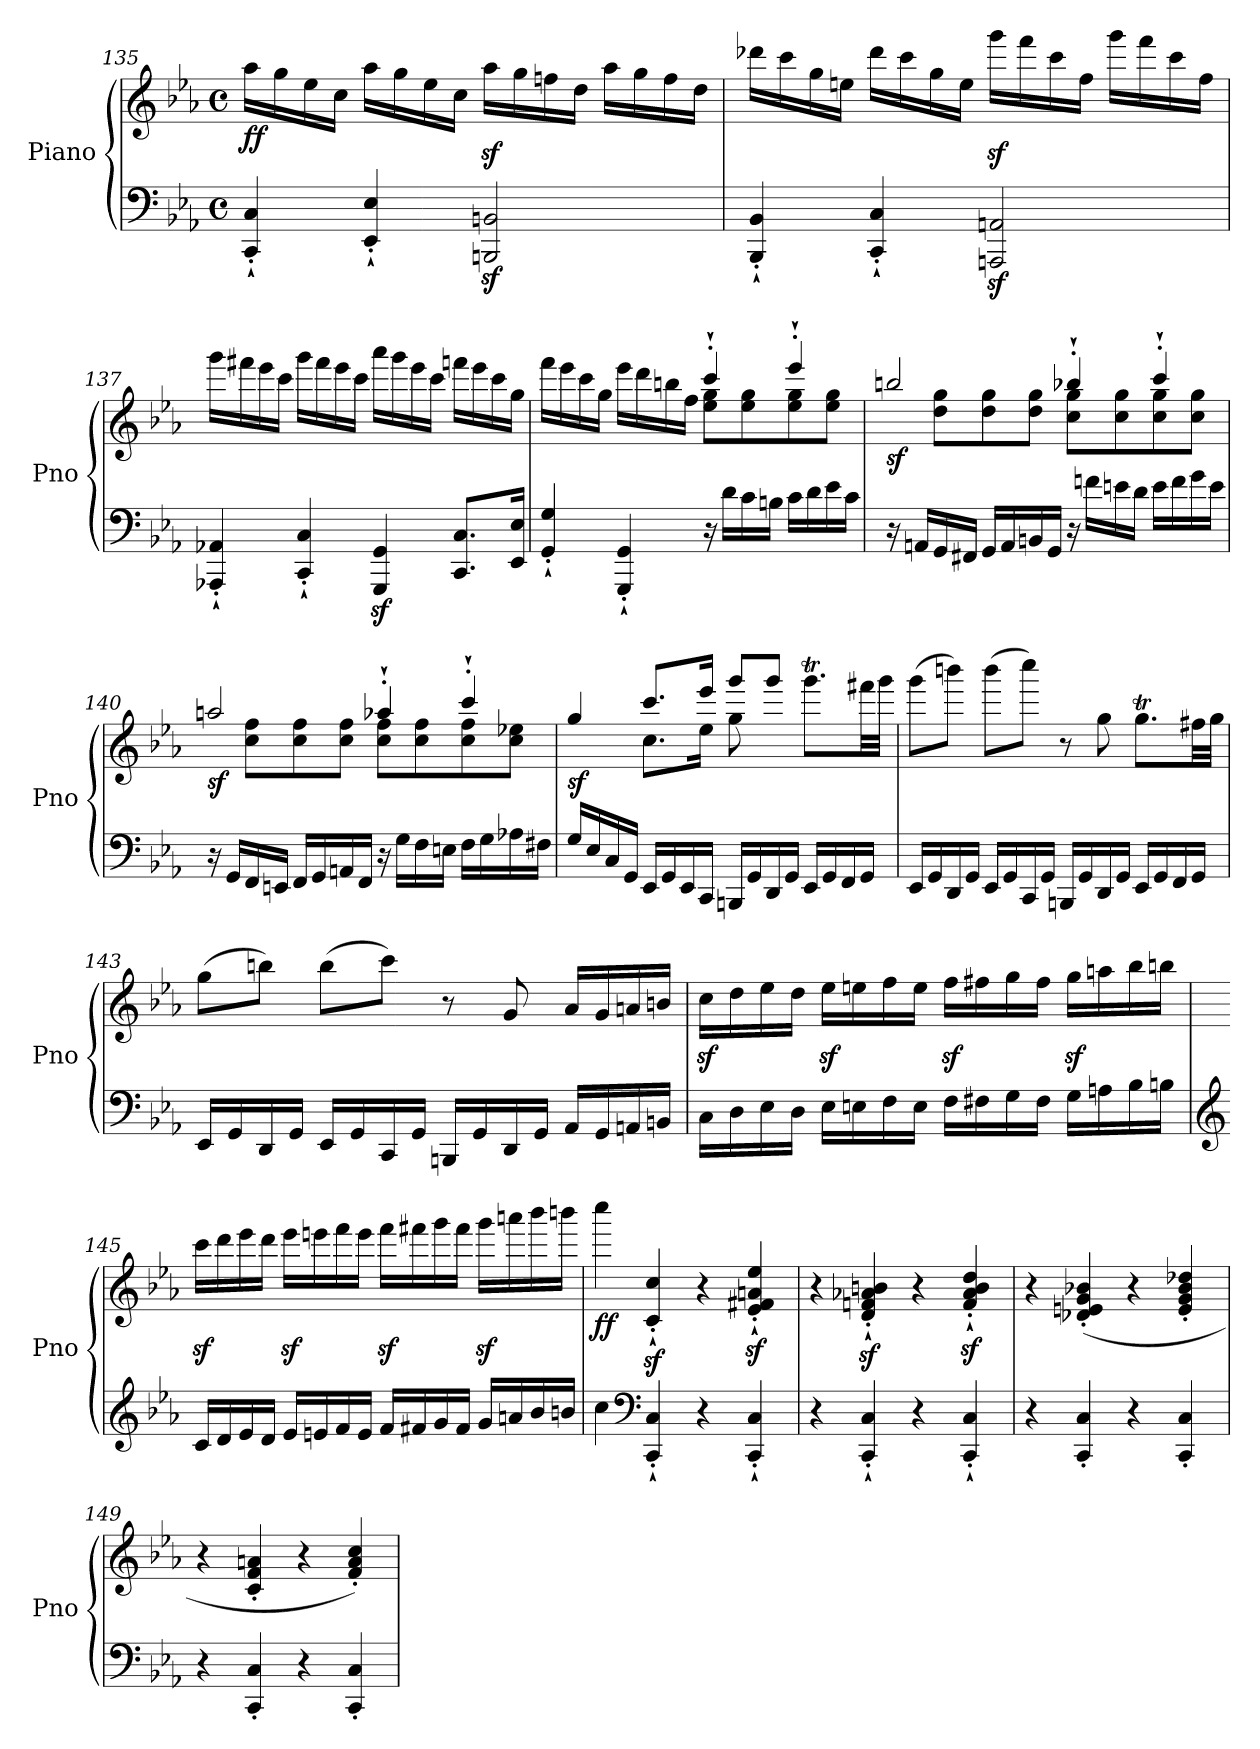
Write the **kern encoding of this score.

**kern	**kern	**dynam
*part1	*part1	*part1
*staff2	*staff1	*staff1/2
*I"Piano	*	*
*I'Pno	*	*
*clefF4	*clefG2	*
*k[b-e-a-]	*k[b-e-a-]	*
*M4/4	*M4/4	*
*met(c)	*met(c)	*
=135	=135	=135
!	!	!LO:DY:b
4CC/'` 4C/'`	16aa-\LL	ff
.	16gg\	.
.	16ee-\	.
.	16cc\JJ	.
4EE-/'` 4E-/'`	16aa-\LL	.
.	16gg\	.
.	16ee-\	.
.	16cc\JJ	.
2BBBn/z< 2BBn/z<	16aa-z<\LL	.
.	16gg\	.
.	16ffn\	.
.	16dd\JJ	.
.	16aa-\LL	.
.	16gg\	.
.	16ff\	.
.	16dd\JJ	.
=136	=136	=136
4BBB-/'` 4BB-/'`	16ddd-X\LL	.
.	16ccc\	.
.	16gg\	.
.	16een\JJ	.
4CC/'` 4C/'`	16ddd-\LL	.
.	16ccc\	.
.	16gg\	.
.	16ee\JJ	.
2AAAn/z< 2AAn/z<	16gggz<\LL	.
.	16fff\	.
.	16ccc\	.
.	16ff\JJ	.
.	16ggg\LL	.
.	16fff\	.
.	16ccc\	.
.	16ff\JJ	.
=137	=137	=137
4AAA-X/'` 4AA-X/'`	16ggg\LL	.
.	16fff#X\	.
.	16eee-\	.
.	16ccc\JJ	.
4CC/'` 4C/'`	16ggg\LL	.
.	16fff#\	.
.	16eee-\	.
.	16ccc\JJ	.
4GGG/z< 4GG/z<	16aaa-\LL	.
.	16ggg\	.
.	16eee-\	.
.	16ccc\JJ	.
8.CC/ 8.C/L	16fffn\LL	.
.	16eee-\	.
.	16ccc\	.
16EE-/ 16E-/Jk	16gg\JJ	.
=138	=138	=138
*	*^	*
4GG/'` 4G/'`	16fff\LL	2ryy	.
.	16eee-\	.	.
.	16ccc\	.	.
.	16gg\JJ	.	.
4GGG/'` 4GG/'`	16eee-\LL	.	.
.	16ddd\	.	.
.	16bbn\	.	.
.	16ff\JJ	.	.
16r	4ccc'`/	8ee-\ 8gg\L	.
16d\LL	.	.	.
16c\	.	8ee-\ 8gg\	.
16Bn\JJ	.	.	.
16c\LL	4eee-'`/	8ee-\ 8gg\	.
16d\	.	.	.
16e-\	.	8ee-\ 8gg\J	.
16c\JJ	.	.	.
=139	=139	=139	=139
!	!	!	!LO:DY:b
16r	2bbn/	8ryy	sf
16AAn/LL	.	.	.
16GG/	.	8dd\ 8gg\L	.
16FF#X/JJ	.	.	.
16GG/LL	.	8dd\ 8gg\	.
16AA/	.	.	.
16BBn/	.	8dd\ 8gg\J	.
16GG/JJ	.	.	.
16r	4bb-X'`/	8cc\ 8gg\L	.
16fn\LL	.	.	.
16en\	.	8cc\ 8gg\	.
16d\JJ	.	.	.
16e\LL	4ccc'`/	8cc\ 8gg\	.
16f\	.	.	.
16g\	.	8cc\ 8gg\J	.
16e\JJ	.	.	.
=140	=140	=140	=140
!	!	!	!LO:DY:b
16r	2aan/	8ryy	sf
16GG/LL	.	.	.
16FF/	.	8cc\ 8ff\L	.
16EEn/JJ	.	.	.
16FF/LL	.	8cc\ 8ff\	.
16GG/	.	.	.
16AAn/	.	8cc\ 8ff\J	.
16FF/JJ	.	.	.
16r	4aa-X'`/	8cc\ 8ff\L	.
16G\LL	.	.	.
16F\	.	8cc\ 8ff\	.
16En\JJ	.	.	.
16F\LL	4ccc'`/	8cc\ 8ff\	.
16G\	.	.	.
16A-X\	.	8cc\ 8ee-X\J	.
16F#X\JJ	.	.	.
=141	=141	=141	=141
!	!	!	!LO:DY:b
16G/LL	4gg/	4ryy	sf
16E-/	.	.	.
16C/	.	.	.
16GG/JJ	.	.	.
16EE-/LL	8.ccc/L	8.cc\L	.
16GG/	.	.	.
16EE-/	.	.	.
16CC/JJ	16eee-/Jk	16ee-\Jk	.
16BBBn/LL	8ggg/L	8gg\	.
16GG/	.	.	.
16DD/	8ggg/J	4.ryy	.
16GG/JJ	.	.	.
16EE-/LL	8.gggt\L	.	.
16GG/	.	.	.
16FF/	.	.	.
16GG/JJ	32fff#X\LL	.	.
.	32ggg\JJJ	.	.
*	*v	*v	*
=142	=142	=142
16EE-/LL	(>8ggg\L	.
16GG/	.	.
16DD/	8bbbn\J)	.
16GG/JJ	.	.
16EE-/LL	(>8bbb\L	.
16GG/	.	.
16CC/	8cccc\J)	.
16GG/JJ	.	.
16BBBn/LL	8r	.
16GG/	.	.
16DD/	8gg\	.
16GG/JJ	.	.
16EE-/LL	8.ggt\L	.
16GG/	.	.
16FF/	.	.
16GG/JJ	32ff#X\LL	.
.	32gg\JJJ	.
=143	=143	=143
16EE-/LL	(>8gg\L	.
16GG/	.	.
16DD/	8bbn\J)	.
16GG/JJ	.	.
16EE-/LL	(>8bb\L	.
16GG/	.	.
16CC/	8ccc\J)	.
16GG/JJ	.	.
16BBBn/LL	8r	.
16GG/	.	.
16DD/	8g/	.
16GG/JJ	.	.
16AA-/LL	16a-/LL	.
16GG/	16g/	.
16AAn/	16an/	.
16BBn/JJ	16bn/JJ	.
=144	=144	=144
16C\LL	16ccz<\LL	.
16D\	16dd\	.
16E-\	16ee-\	.
16D\JJ	16dd\JJ	.
16E-\LL	16ee-z<\LL	.
16En\	16een\	.
16F\	16ff\	.
16E\JJ	16ee\JJ	.
16F\LL	16ffz<\LL	.
16F#X\	16ff#X\	.
16G\	16gg\	.
16F#\JJ	16ff#\JJ	.
16G\LL	16ggz<\LL	.
16An\	16aan\	.
16B-\	16bb-\	.
16Bn\JJ	16bbn\JJ	.
=145	=145	=145
*clefG2	*	*
16c/LL	16cccz<\LL	.
16d/	16ddd\	.
16e-/	16eee-\	.
16d/JJ	16ddd\JJ	.
16e-/LL	16eee-z<\LL	.
16en/	16eeen\	.
16f/	16fff\	.
16e/JJ	16eee\JJ	.
16f/LL	16fffz<\LL	.
16f#X/	16fff#X\	.
16g/	16ggg\	.
16f#/JJ	16fff#\JJ	.
16g/LL	16gggz<\LL	.
16an/	16aaan\	.
16b-/	16bbb-\	.
16bn/JJ	16bbbn\JJ	.
=146	=146	=146
!	!	!LO:DY:b
4cc\	4cccc\	ff
*clefF4	*	*
4CC/'` 4C/'`	4c/z<'` 4cc/z<'`	.
4r	4r	.
4CC/'` 4C/'`	4e-/z<'` 4f#X/z<'` 4an/z<'` 4ee-/z<'`	.
=147	=147	=147
4r	4r	.
4CC/'` 4C/'`	4d/z<'` 4fn/z<'` 4a-X/z<'` 4bn/z<'`	.
4r	4r	.
4CC/'` 4C/'`	4f/z<'` 4a-/z<'` 4b/z<'` 4dd/z<'`	.
=148	=148	=148
4r	4r	.
4CC/' 4C/'	(<4d-X/' 4en/' 4g/' 4b-X/'	.
4r	4r	.
4CC/' 4C/'	4e/' 4g/' 4b-/' 4dd-X/'	.
=149	=149	=149
4r	4r	.
4CC/' 4C/'	4c/' 4f/' 4an/'	.
4r	4r	.
4CC/' 4C/'	4f/' 4a/' 4cc/')	.
=	=	=
*-	*-	*-
